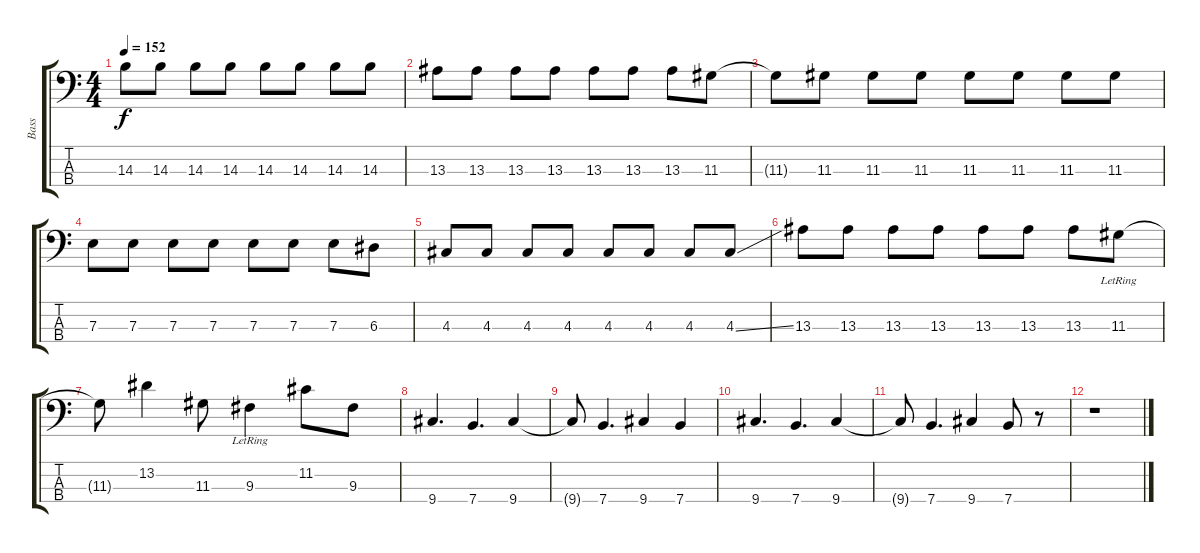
\track ("Bass" "Bass") {instrument electricbasspick}
\staff {score tabs}
\tuning (G2 D2 A1 E1) {hide}
\ts (4 4)
\tempo 152
\clef f4
\ks c
14.3.8{dy f} 14.3.8 14.3.8 14.3.8 14.3.8 14.3.8 14.3.8 14.3.8 |
13.3.8 13.3.8 13.3.8 13.3.8 13.3.8 13.3.8 13.3.8 11.3.8 |
11.3{t}.8 11.3.8 11.3.8 11.3.8 11.3.8 11.3.8 11.3.8 11.3.8 |
7.3.8 7.3.8 7.3.8 7.3.8 7.3.8 7.3.8 7.3.8 6.3.8 |
4.3.8 4.3.8 4.3.8 4.3.8 4.3.8 4.3.8 4.3.8 4.3{ss}.8 |
13.3.8 13.3.8 13.3.8 13.3.8 13.3.8 13.3.8 13.3.8 11.3{lr}.8 |
11.3{t}.8 13.2.4 11.3.8 9.3{lr}.4 11.2.8 9.3.8 |
9.4.4{d} 7.4.4{d} 9.4.4 |
9.4{t}.8 7.4.4{d} 9.4.4 7.4.4 |
9.4.4{d} 7.4.4{d} 9.4.4 |
9.4{t}.8 7.4.4{d} 9.4.4 7.4.8 r.8 |
r.1
